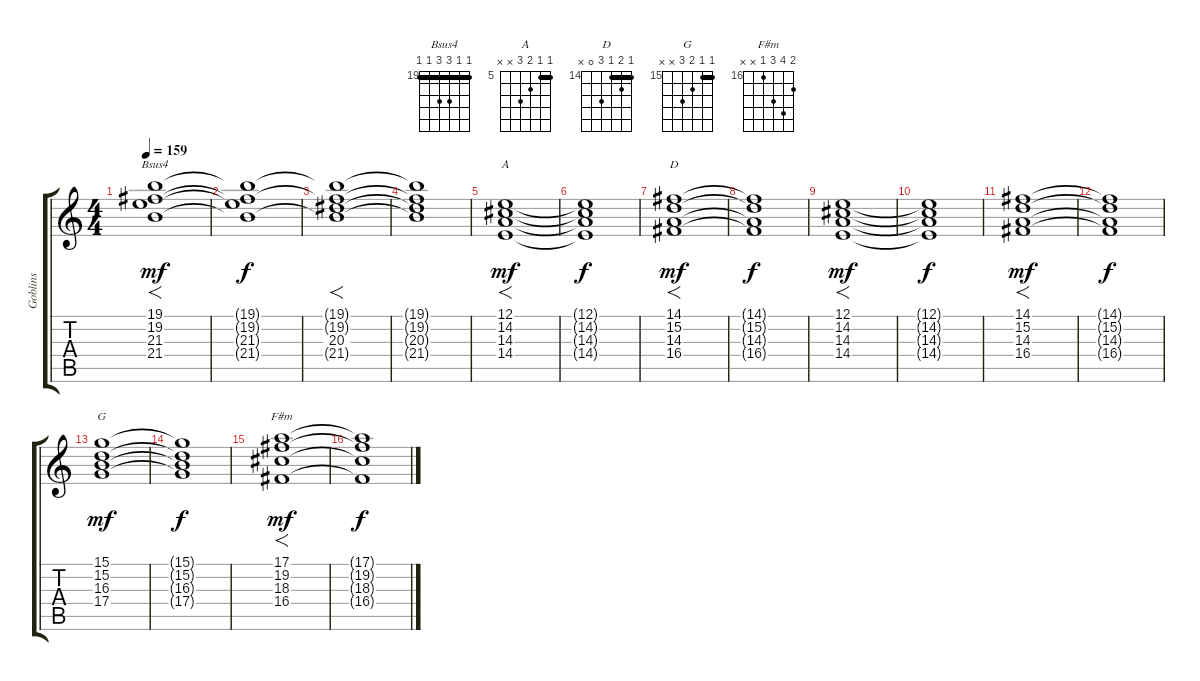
\track ("Goblins" "Goblins") {instrument fx6goblins}
\staff {score tabs}
\tuning (E4 B3 G3 D3 A2 E2) {hide}
\chord ("Bsus4" 19 19 21 21 19 19) {firstfret 19 barre 19}
\chord ("A" 5 5 6 7 x x) {firstfret 5 barre 5}
\chord ("D" 14 15 14 16 0 x) {firstfret 14 barre 14}
\chord ("G" 15 15 16 17 x x) {firstfret 15 barre 15}
\chord ("F#m" 17 19 18 16 x x) {firstfret 16}
\ts (4 4)
\tempo 159
\clef g2
\ks c
(19.1 19.2 21.3 21.4).1{f ch "Bsus4" dy mf} |
(19.1{t} 19.2{t} 21.3{t} 21.4{t}).1{dy f} |
(19.1{t} 19.2{t} 20.3 21.4{t}).1{f} |
(19.1{t} 19.2{t} 20.3{t} 21.4{t}).1 |
(12.1 14.2 14.3 14.4).1{f ch "A" dy mf} |
(12.1{t} 14.2{t} 14.3{t} 14.4{t}).1{dy f} |
(14.1 15.2 14.3 16.4).1{f ch "D" dy mf} |
(14.1{t} 15.2{t} 14.3{t} 16.4{t}).1{dy f} |
(12.1 14.2 14.3 14.4).1{f dy mf} |
(12.1{t} 14.2{t} 14.3{t} 14.4{t}).1{dy f} |
(14.1 15.2 14.3 16.4).1{f dy mf} |
(14.1{t} 15.2{t} 14.3{t} 16.4{t}).1{dy f} |
(15.1 15.2 16.3 17.4).1{ch "G" dy mf} |
(15.1{t} 15.2{t} 16.3{t} 17.4{t}).1{dy f} |
(17.1 19.2 18.3 16.4).1{f ch "F#m" dy mf} |
(17.1{t} 19.2{t} 18.3{t} 16.4{t}).1{dy f}
